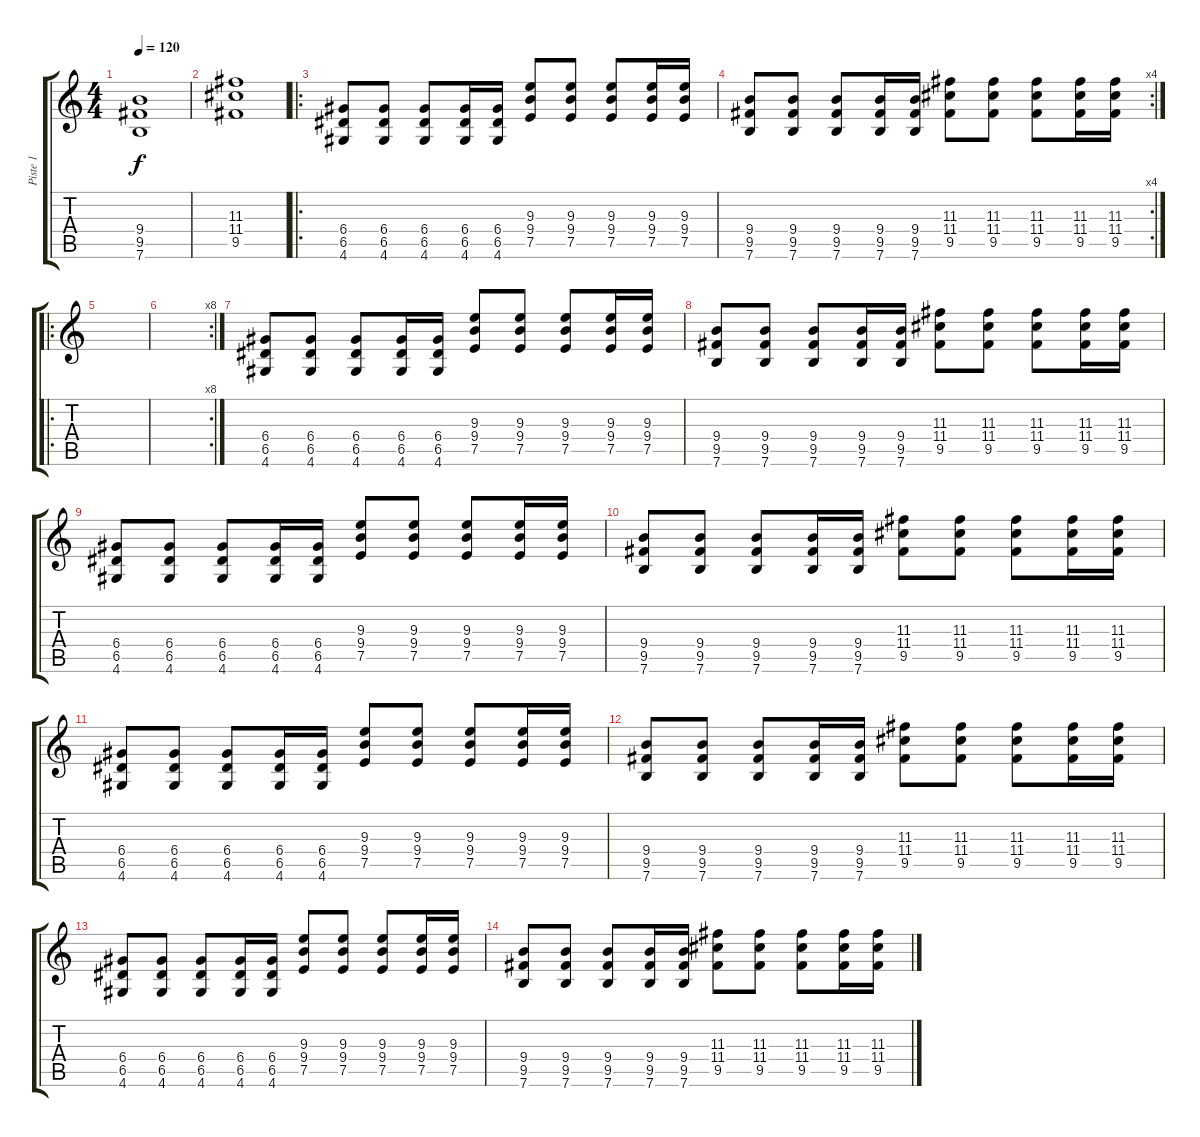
\track ("Piste 1" "Piste 1") {instrument distortionguitar}
\staff {score tabs}
\tuning (E4 B3 G3 D3 A2 E2) {hide}
\ts (4 4)
\tempo 120
\clef g2
\ks c
(9.4 9.5 7.6).1{dy f} |
(11.3 11.4 9.5).1 |
\ro
(6.4 6.5 4.6).8 (6.4 6.5 4.6).8 (6.4 6.5 4.6).8 (6.4 6.5 4.6).16 (6.4 6.5 4.6).16 (9.3 9.4 7.5).8 (9.3 9.4 7.5).8 (9.3 9.4 7.5).8 (9.3 9.4 7.5).16 (9.3 9.4 7.5).16 |
\rc 4
(9.4 9.5 7.6).8 (9.4 9.5 7.6).8 (9.4 9.5 7.6).8 (9.4 9.5 7.6).16 (9.4 9.5 7.6).16 (11.3 11.4 9.5).8 (11.3 11.4 9.5).8 (11.3 11.4 9.5).8 (11.3 11.4 9.5).16 (11.3 11.4 9.5).16 |
\ro
|
\rc 8
|
(6.4 6.5 4.6).8 (6.4 6.5 4.6).8 (6.4 6.5 4.6).8 (6.4 6.5 4.6).16 (6.4 6.5 4.6).16 (9.3 9.4 7.5).8 (9.3 9.4 7.5).8 (9.3 9.4 7.5).8 (9.3 9.4 7.5).16 (9.3 9.4 7.5).16 |
(9.4 9.5 7.6).8 (9.4 9.5 7.6).8 (9.4 9.5 7.6).8 (9.4 9.5 7.6).16 (9.4 9.5 7.6).16 (11.3 11.4 9.5).8 (11.3 11.4 9.5).8 (11.3 11.4 9.5).8 (11.3 11.4 9.5).16 (11.3 11.4 9.5).16 |
(6.4 6.5 4.6).8 (6.4 6.5 4.6).8 (6.4 6.5 4.6).8 (6.4 6.5 4.6).16 (6.4 6.5 4.6).16 (9.3 9.4 7.5).8 (9.3 9.4 7.5).8 (9.3 9.4 7.5).8 (9.3 9.4 7.5).16 (9.3 9.4 7.5).16 |
(9.4 9.5 7.6).8 (9.4 9.5 7.6).8 (9.4 9.5 7.6).8 (9.4 9.5 7.6).16 (9.4 9.5 7.6).16 (11.3 11.4 9.5).8 (11.3 11.4 9.5).8 (11.3 11.4 9.5).8 (11.3 11.4 9.5).16 (11.3 11.4 9.5).16 |
(6.4 6.5 4.6).8 (6.4 6.5 4.6).8 (6.4 6.5 4.6).8 (6.4 6.5 4.6).16 (6.4 6.5 4.6).16 (9.3 9.4 7.5).8 (9.3 9.4 7.5).8 (9.3 9.4 7.5).8 (9.3 9.4 7.5).16 (9.3 9.4 7.5).16 |
(9.4 9.5 7.6).8 (9.4 9.5 7.6).8 (9.4 9.5 7.6).8 (9.4 9.5 7.6).16 (9.4 9.5 7.6).16 (11.3 11.4 9.5).8 (11.3 11.4 9.5).8 (11.3 11.4 9.5).8 (11.3 11.4 9.5).16 (11.3 11.4 9.5).16 |
(6.4 6.5 4.6).8 (6.4 6.5 4.6).8 (6.4 6.5 4.6).8 (6.4 6.5 4.6).16 (6.4 6.5 4.6).16 (9.3 9.4 7.5).8 (9.3 9.4 7.5).8 (9.3 9.4 7.5).8 (9.3 9.4 7.5).16 (9.3 9.4 7.5).16 |
(9.4 9.5 7.6).8 (9.4 9.5 7.6).8 (9.4 9.5 7.6).8 (9.4 9.5 7.6).16 (9.4 9.5 7.6).16 (11.3 11.4 9.5).8 (11.3 11.4 9.5).8 (11.3 11.4 9.5).8 (11.3 11.4 9.5).16 (11.3 11.4 9.5).16
